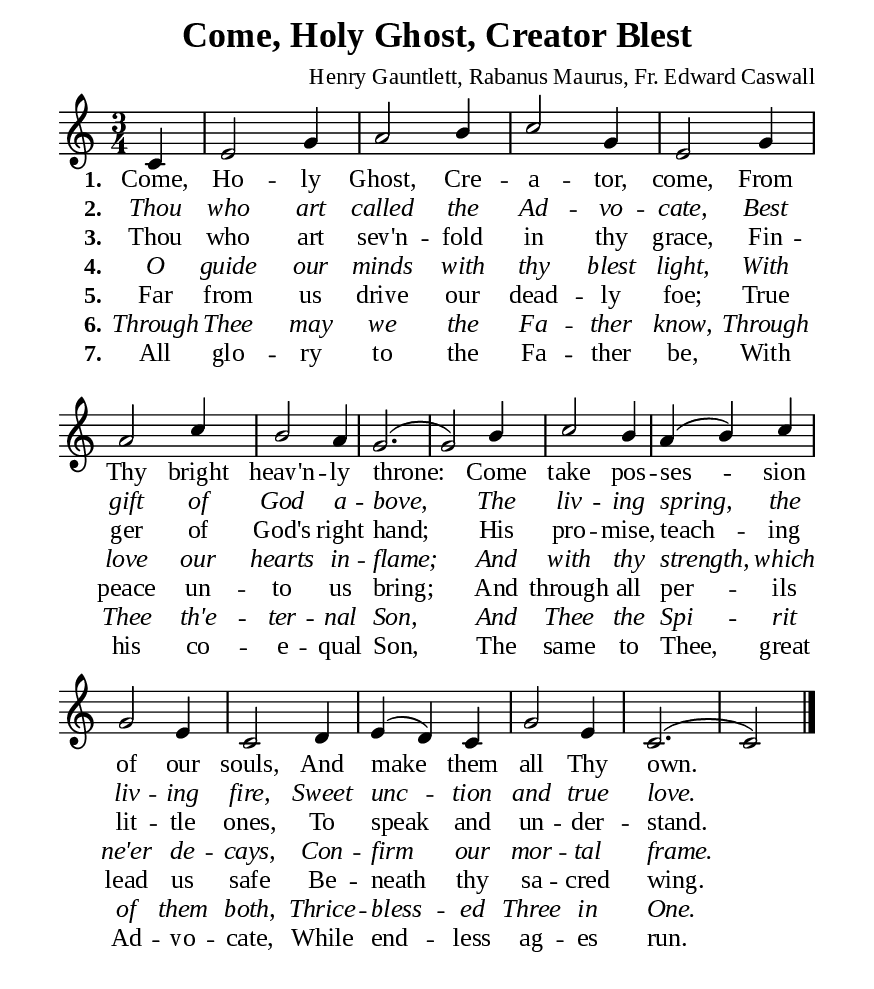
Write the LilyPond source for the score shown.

\version "2.18.2"

\header {
  title = "Come, Holy Ghost, Creator Blest"
  composer = "Henry Gauntlett, Rabanus Maurus, Fr. Edward Caswall"
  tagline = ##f
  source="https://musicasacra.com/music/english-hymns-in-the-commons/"
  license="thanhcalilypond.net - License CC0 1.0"
}

global= {
  \key c \major
  \time 3/4
  \override Score.BarNumber.break-visibility = ##(#f #f #f)
  \override Lyrics.LyricSpace.minimum-distance = #2.0
}

\paper {
  #(set-paper-size "a5")
  top-margin = 2\mm
  bottom-margin = 2\mm
  left-margin = 10\mm
  right-margin = 10\mm
  indent = #0
  #(define fonts
	 (make-pango-font-tree "Liberation Serif"
	 		       "Liberation Serif"
			       "Liberation Serif"
			       (/ 20 20)))
  system-system-spacing = #'((basic-distance . 3) (padding . 3))
  page-count = 1
}

printItalic = \with {
  \override LyricText.font-shape = #'italic
}

% Verse music
musicVerseSoprano = \relative c' {
                    \partial 4 c4 |
  e2 g4 |
  a2 b4 |
  c2 g4 |
  e2 g4 |
  a2 c4 |
  b2 a4 |
  g2. ( |
  g2) b4 |
  c2 b4 |
  a (b) c |
  g2 e4 |
  c2 d4 |
  e (d) c |
  g'2 e4 |
  c2. ( |
                    c2 ) \bar "|."
}

% Verse lyrics
verseOne = \lyricmode {
  \set stanza = #"1."
  Come, Ho -- ly Ghost, Cre -- a -- tor, come,
  From Thy bright heav'n -- ly throne:
  Come take pos -- ses -- sion of our souls,
  And make them all Thy own.
}

verseTwo = \lyricmode {
  \set stanza = #"2."
  Thou who art called the Ad -- vo -- cate,
  Best gift of God a -- bove,
  The liv -- ing spring, the liv -- ing fire,
  Sweet unc -- tion and true love.
}

verseThree = \lyricmode {
  \set stanza = #"3."
  Thou who art sev'n -- fold in thy grace,
  Fin -- ger of God's right hand;
  His pro -- mise, teach -- ing lit -- tle ones,
  To speak and un -- der -- stand.
}

verseFour = \lyricmode {
  \set stanza = #"4."
  O guide our minds with thy blest light,
  With love our hearts in -- flame;
  And with thy strength, which ne'er de -- cays,
  Con -- firm our mor -- tal frame.
}

verseFive = \lyricmode {
  \set stanza = #"5."
  Far from us drive our dead -- ly foe;
  True peace un -- to us bring;
  And through all per -- ils lead us safe
  Be -- neath thy sa -- cred wing.
}

verseSix = \lyricmode {
  \set stanza = #"6."
  Through Thee may we the Fa -- ther know,
  Through Thee th'e -- ter -- nal Son,
  And Thee the Spi -- rit of them both,
  Thrice -- bless -- ed Three in One.
}

verseSeven = \lyricmode {
  \set stanza = #"7."
  All glo -- ry to the Fa -- ther be,
  With his co -- e -- qual Son,
  The same to Thee, great Ad -- vo -- cate,
  While end -- less ag -- es run.
}

% Layout
\score {
    \new ChoirStaff <<
      \new Staff <<
        \clef "treble"
        \new Voice = "sopranos" { \global \stemUp \slurUp \musicVerseSoprano }
      >>
      \new Lyrics \lyricsto sopranos \verseOne
      \new Lyrics \printItalic \lyricsto sopranos \verseTwo
      \new Lyrics \lyricsto sopranos \verseThree
      \new Lyrics \printItalic \lyricsto sopranos \verseFour
      \new Lyrics \lyricsto sopranos \verseFive
      \new Lyrics \printItalic \lyricsto sopranos \verseSix
      \new Lyrics \lyricsto sopranos \verseSeven
    >>
}
